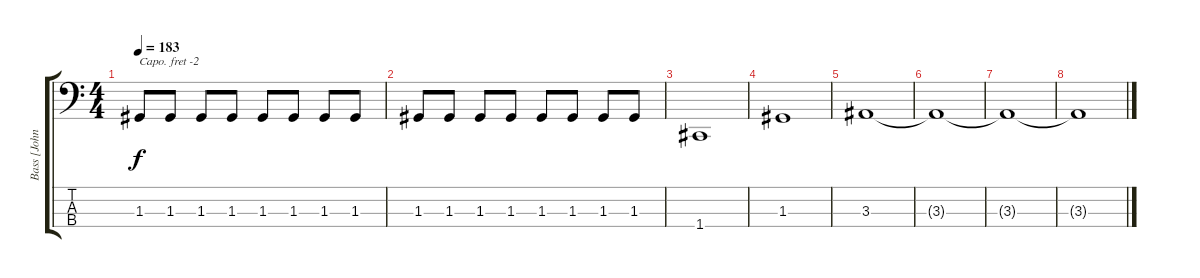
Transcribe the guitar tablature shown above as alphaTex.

\track ("Bass [Johnny Christ]" "Bass [John") {instrument electricbassfinger}
\staff {score tabs}
\capo -2
\tuning (G2 D2 A1 D1) {hide}
\ts (4 4)
\tempo 183
\clef f4
\ks c
1.3.8{dy f} 1.3.8 1.3.8 1.3.8 1.3.8 1.3.8 1.3.8 1.3.8 |
1.3.8 1.3.8 1.3.8 1.3.8 1.3.8 1.3.8 1.3.8 1.3.8 |
1.4.1 |
1.3.1 |
3.3.1 |
3.3{t}.1 |
3.3{t}.1 |
3.3{t}.1
